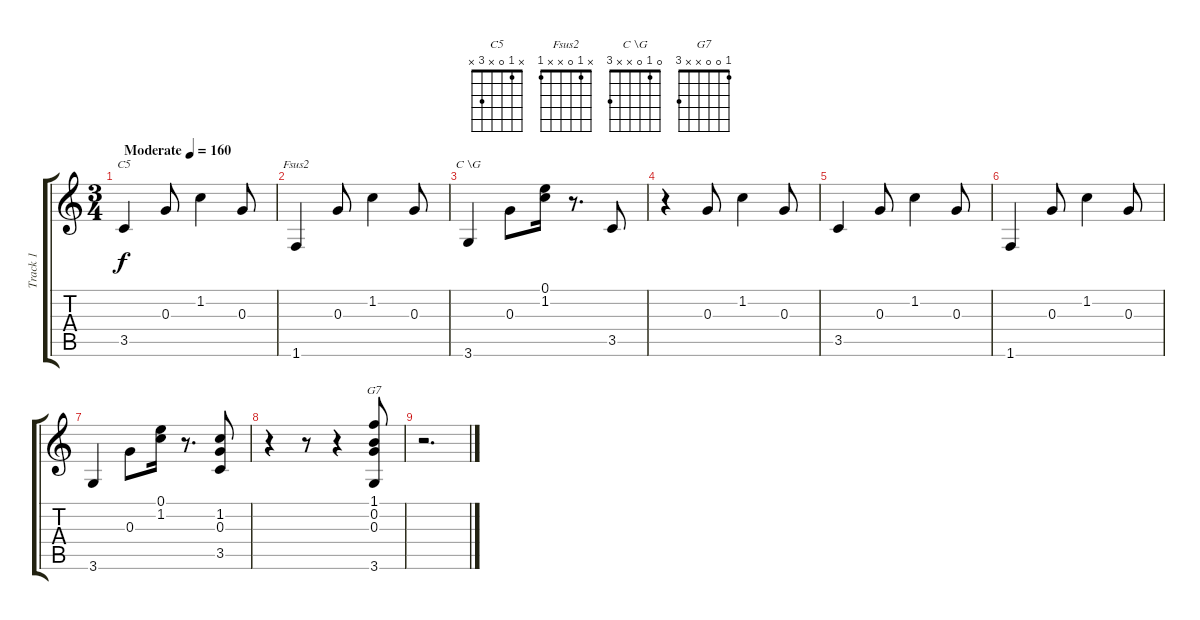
\track ("Track 1" "Track 1") {instrument acousticguitarnylon}
\staff {score tabs}
\tuning (E4 B3 G3 D3 A2 E2) {hide}
\chord ("C5" x 1 0 x 3 x)
\chord ("Fsus2" x 1 0 x x 1)
\chord ("C \\G" 0 1 0 x x 3)
\chord ("G7" 1 0 0 x x 3)
\ts (3 4)
\tempo (160 "Moderate")
\clef g2
\ks c
3.5.4{ch "C5" dy f instrument acousticguitarnylon} 0.3.8 1.2.4 0.3.8 |
1.6.4{ch "Fsus2"} 0.3.8 1.2.4 0.3.8 |
3.6.4{ch "C \\G"} 0.3.8 (0.1 1.2).16 r.8{d} 3.5.8 |
r.4 0.3.8 1.2.4 0.3.8 |
3.5.4 0.3.8 1.2.4 0.3.8 |
1.6.4 0.3.8 1.2.4 0.3.8 |
3.6.4 0.3.8 (0.1 1.2).16 r.8{d} (1.2 0.3 3.5).8 |
r.4 r.8 r.4 (1.1 0.2 0.3 3.6).8{ch "G7"} |
r.2{d}
